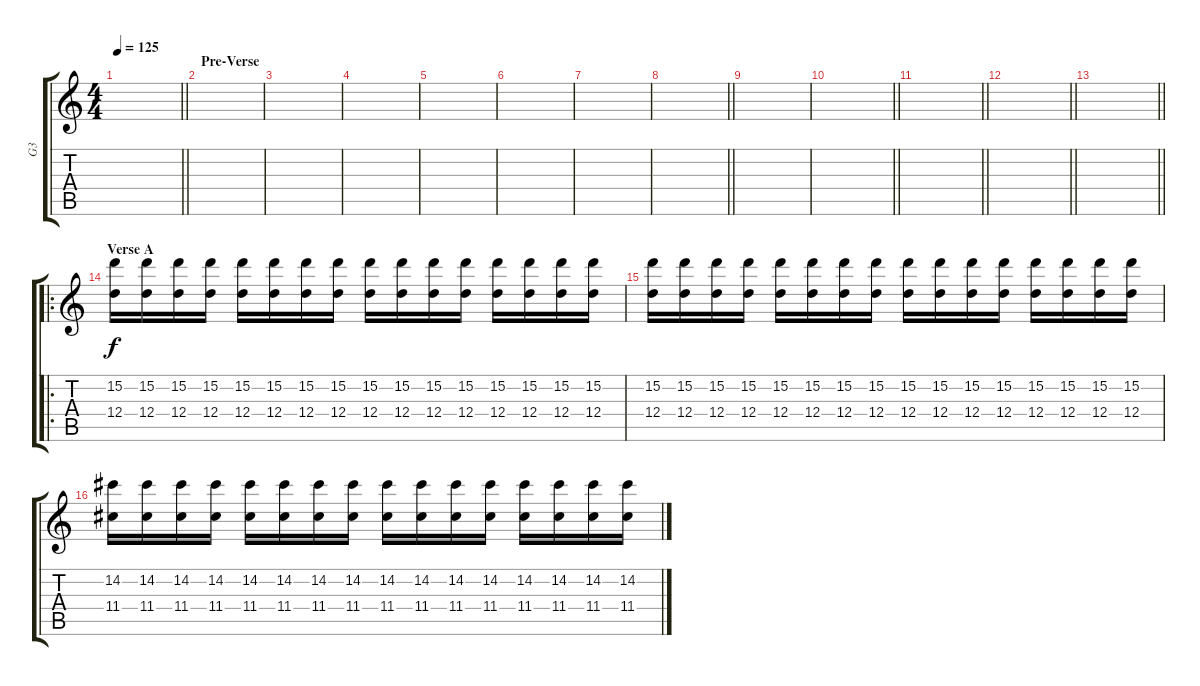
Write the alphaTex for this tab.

\track ("G3" "G3") {instrument acousticguitarsteel}
\staff {score tabs}
\tuning (E4 B3 G3 D3 A2 D2) {hide}
\ts (4 4)
\tempo 125
\clef g2
\barLineRight lightlight
\ks c
|
\section ("" "Pre-Verse")
|
|
|
|
|
|
\barLineRight lightlight
|
\section ("" "")
|
\barLineRight lightlight
|
\barLineRight lightlight
|
\barLineRight lightlight
|
\barLineRight lightlight
|
\ro
\section ("" "Verse A")
(15.2 12.4).16 (15.2 12.4).16 (15.2 12.4).16 (15.2 12.4).16 (15.2 12.4).16 (15.2 12.4).16 (15.2 12.4).16 (15.2 12.4).16 (15.2 12.4).16 (15.2 12.4).16 (15.2 12.4).16 (15.2 12.4).16 (15.2 12.4).16 (15.2 12.4).16 (15.2 12.4).16 (15.2 12.4).16 |
(15.2 12.4).16 (15.2 12.4).16 (15.2 12.4).16 (15.2 12.4).16 (15.2 12.4).16 (15.2 12.4).16 (15.2 12.4).16 (15.2 12.4).16 (15.2 12.4).16 (15.2 12.4).16 (15.2 12.4).16 (15.2 12.4).16 (15.2 12.4).16 (15.2 12.4).16 (15.2 12.4).16 (15.2 12.4).16 |
(14.2 11.4).16 (14.2 11.4).16 (14.2 11.4).16 (14.2 11.4).16 (14.2 11.4).16 (14.2 11.4).16 (14.2 11.4).16 (14.2 11.4).16 (14.2 11.4).16 (14.2 11.4).16 (14.2 11.4).16 (14.2 11.4).16 (14.2 11.4).16 (14.2 11.4).16 (14.2 11.4).16 (14.2 11.4).16
